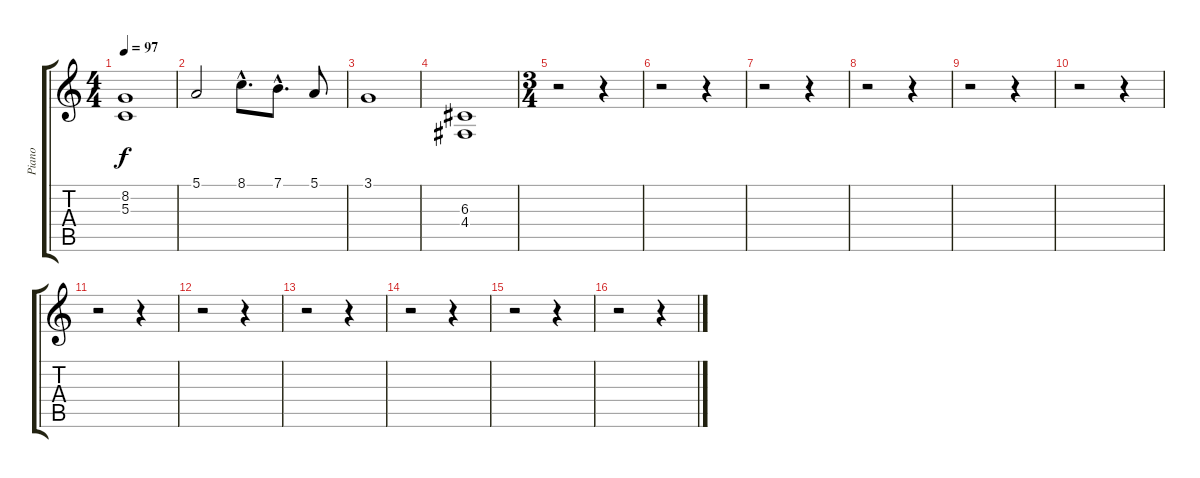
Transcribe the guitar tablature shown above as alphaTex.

\track ("Piano" "Piano") {instrument brightacousticpiano}
\staff {score tabs}
\tuning (E4 B3 G3 D3 A2 D2) {hide}
\ts (4 4)
\tempo 97
\clef g2
\ks c
(8.2 5.3).1{dy f} |
5.1.2 8.1{hac}.8{d} 7.1{hac}.8{d} 5.1.8 |
3.1.1 |
(6.3 4.4).1 |
\ts (3 4)
r.2 r.4 |
r.2 r.4 |
r.2 r.4 |
r.2 r.4 |
r.2 r.4 |
r.2 r.4 |
r.2 r.4 |
r.2 r.4 |
r.2 r.4 |
r.2 r.4 |
r.2 r.4 |
r.2 r.4
